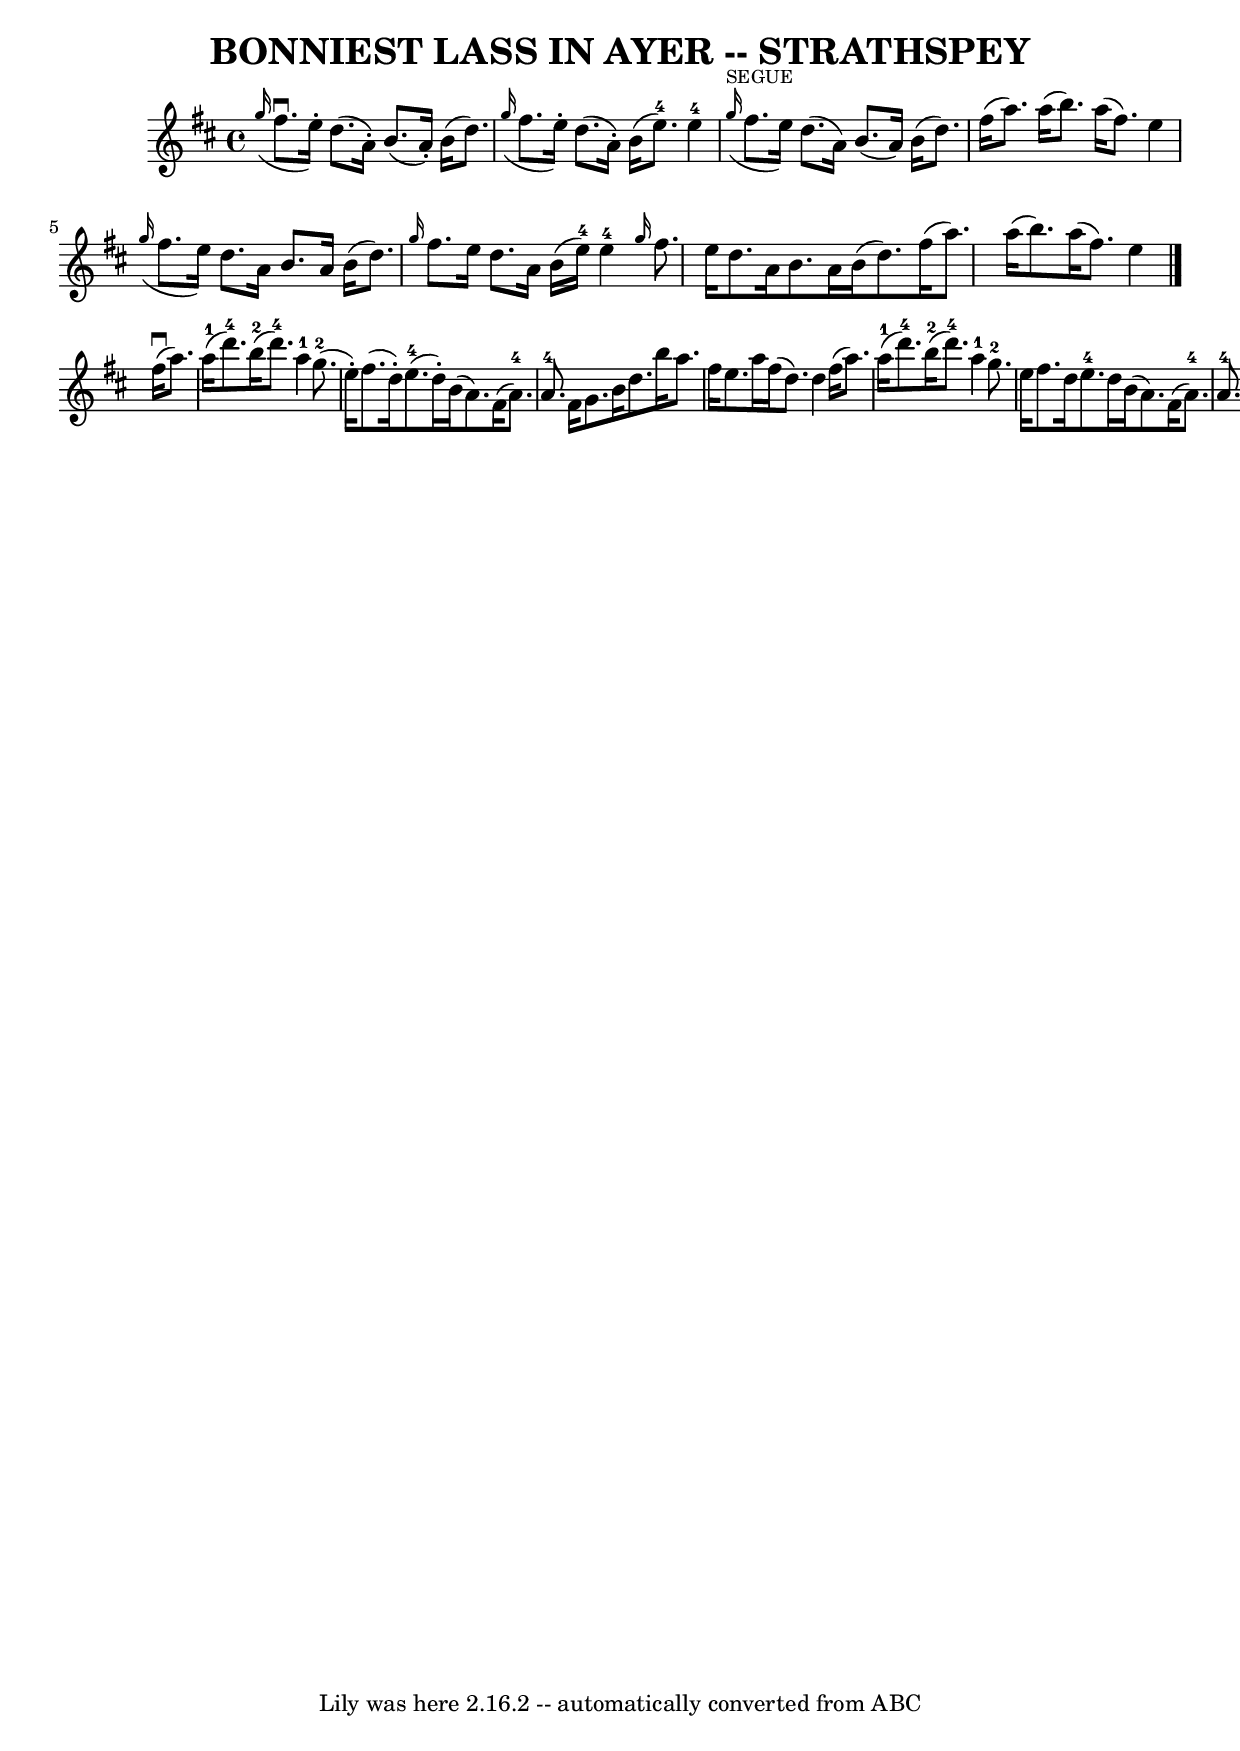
\version "2.16.2"
\include "Mammoth.ily"
\header {
  %% book = "Ryan's Mammoth Collection of Fiddle Tunes"
  crossRefNumber = "1"
  footnotes = ""
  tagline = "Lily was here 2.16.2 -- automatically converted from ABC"
  title = "BONNIEST LASS IN AYER -- STRATHSPEY"

}
voicedefault =  {


  \override Staff.TimeSignature #'style = #'C
  \time 4/4 % %slurgraces 1
  
  \key d \major
  \grace { g''16 (
	 } fis''8.^\downbow e''16-.)   
  d''8. (a'16-.) b'8. (a'16-.) b'16 (d''8.)   |
  
  \grace { g''16 (
	 } fis''8. e''16-.) d''8. (a'16-.) b'16 (
  e''8.-4) e''4-4   |
  |
  \grace { g''16 
	  ^\segue(
	 } fis''8. e''16) d''8. (a'16) b'8. (a'16)   
  b'16 (d''8.)   |
  fis''16 (a''8.) a''16 (b''8.)   
  a''16 (fis''8.) e''4    |
  \grace { g''16 (
	 } fis''8.    
  e''16) d''8. a'16 b'8. a'16 b'16 (d''8.)   |
  
  \grace { g''16  
	 } fis''8. e''16 d''8. a'16 b'16 (e''16-4) e''4-4   |
  \grace { g''16  
	 } fis''8. e''16 d''8.  
  a'16 b'8. a'16 b'16 (d''8.)   |
  fis''16 (a''8.) 
  a''16 (b''8.) a''16 (fis''8.) e''4    \bar "|." fis''16 
  (^\downbow a''8.) a''16-1(d'''8.-4) b''16-2(
  d'''8.-4) a''4-1   |
  g''8.-2(e''16-.) fis''8. (
  d''16-.) e''8.-4(d''16-.) b'16 (a'8.)   |
  
  fis'16 (a'8.-4) a'8.-4 fis'16 g'8. b'16 d''8. b''16  
  |
  a''8. fis''16 e''8. a''16 fis''16 (d''8.) d''4 
  |
  fis''16 (a''8.) a''16-1(d'''8.-4)     
  b''16-2(d'''8.-4) a''4-1   |
  g''8.-2 e''16    
  fis''8. d''16 e''8.-4 d''16 b'16 (a'8.)   |
  
  fis'16 (a'8.-4) a'8.-4 fis'16 g'8. b'16 d''8. b''16  
  |
  a''8. fis''16 e''8. a''16 fis''16 (d''8.) d''4 
  \bar "|."   

}

\score{
  <<

    \context Staff="default"
    {
      \voicedefault 
      
    }

  >>
  \layout {
    
  }
  \midi {
  }

}
